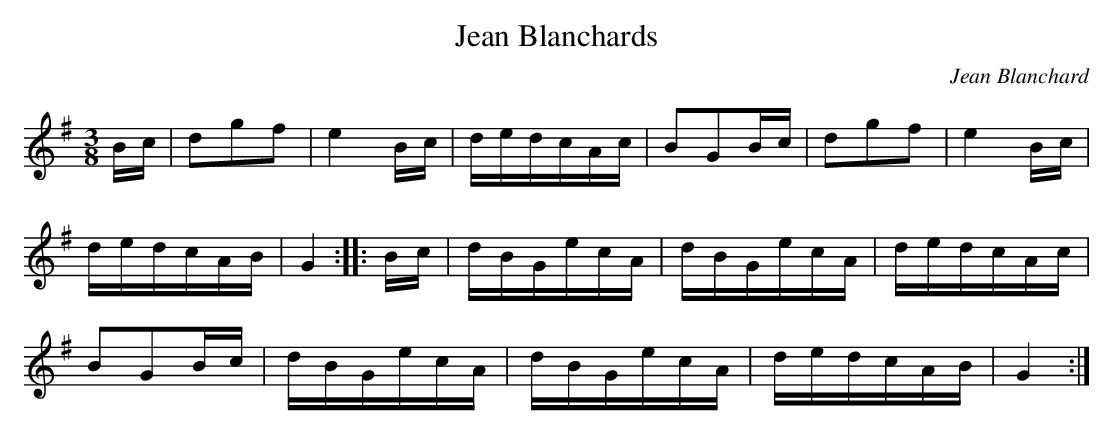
X:1
T:Jean Blanchards
M:3/8
L:1/16
C:Jean Blanchard
K:G
Bc | d2g2f2 | e4Bc | dedcAc | B2G2Bc | d2g2f2 | e4Bc |
dedcAB | G4 :: Bc | dBGecA | dBGecA | dedcAc |
B2G2Bc | dBGecA | dBGecA | dedcAB | G4 :|
